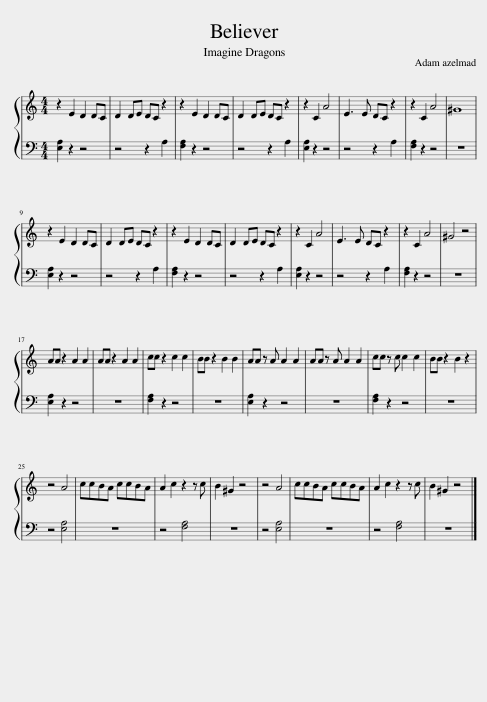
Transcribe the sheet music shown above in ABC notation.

X:1
%%score { 1 | 2 }
L:1/8
M:4/4
I:linebreak $
K:C
V:1 treble
V:2 bass
V:1
 z2 E2 D2 DC | D2 DE DC z2 | z2 E2 D2 DC | D2 DE DC z2 | z2 C2 A4 | %5
 E3 E DC z2 | z2 C2 A4 | ^G8 |$ z2 E2 D2 DC | D2 DE DC z2 | %10
 z2 E2 D2 DC | D2 DE DC z2 | z2 C2 A4 | E3 E DC z2 | z2 C2 A4 | %15
 ^G4 z4 |$ AA z2 A2 A2 | AA z2 A2 A2 | cc z2 c2 c2 | BB z2 B2 B2 | %20
 AA z A A2 A2 | AA z A A2 A2 | cc z c c2 c2 | BB z2 B2 z2 |$ z4 A4 | %25
 ccBA ccBA | A2 c2 z2 z c | B2 ^G2 z4 | z4 A4 | ccBA ccBA | %30
 A2 c2 z2 z c | B2 ^G2 z4 |] %32
V:2
 [E,A,]2 z2 z4 | z4 z2 A,2 | [F,A,]2 z2 z4 | z4 z2 A,2 | [E,A,]2 z2 z4 | %5
 z4 z2 A,2 | [F,A,]2 z2 z4 | z8 |$ [E,A,]2 z2 z4 | z4 z2 A,2 | %10
 [F,A,]2 z2 z4 | z4 z2 A,2 | [E,A,]2 z2 z4 | z4 z2 A,2 | [F,A,]2 z2 z4 | %15
 z8 |$ [E,A,]2 z2 z4 | z8 | [F,A,]2 z2 z4 | z8 | %20
 [E,A,]2 z2 z4 | z8 | [F,A,]2 z2 z4 | z8 |$ z4 [E,A,]4 | %25
 z8 | z4 [F,A,]4 | z8 | z4 [E,A,]4 | z8 | %30
 z4 [F,A,]4 | z8 |] %32
